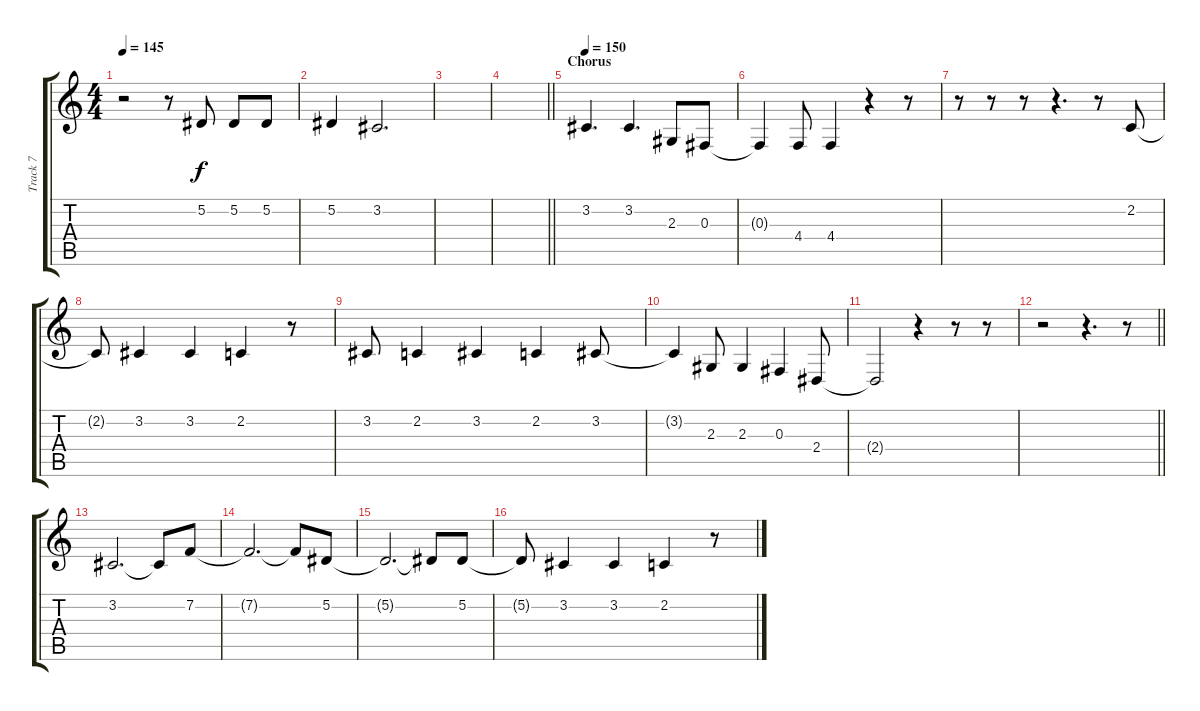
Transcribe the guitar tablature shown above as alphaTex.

\track ("Track 7" "Track 7") {instrument baritonesax}
\staff {score tabs}
\tuning (Eb4 Bb3 Gb3 Db3 Ab2 Db2) {hide}
\ts (4 4)
\tempo 145
\clef g2
\ks c
r.2{dy f} r.8 5.2.8 5.2.8 5.2.8 |
5.2.4 3.2.2{d} |
|
\barLineRight lightlight
|
\section ("" "Chorus")
\tempo 150
3.2.4{d} 3.2.4{d} 2.3.8 0.3.8 |
0.3{t}.4 4.4.8 4.4.4 r.4 r.8 |
r.8 r.8 r.8 r.4{d} r.8 2.2.8 |
2.2{t}.8 3.2.4 3.2.4 2.2.4 r.8 |
3.2.8 2.2.4 3.2.4 2.2.4 3.2.8 |
3.2{t}.4 2.3.8 2.3.4 0.3.4 2.4.8 |
2.4{t}.2 r.4 r.8 r.8 |
\barLineRight lightlight
r.2 r.4{d} r.8 |
3.2.2{d} 3.2{t}.8 7.2.8 |
7.2{t}.2{d} 7.2{t}.8 5.2.8 |
5.2{t}.2{d} 5.2{t}.8 5.2.8 |
5.2{t}.8 3.2.4 3.2.4 2.2.4 r.8
